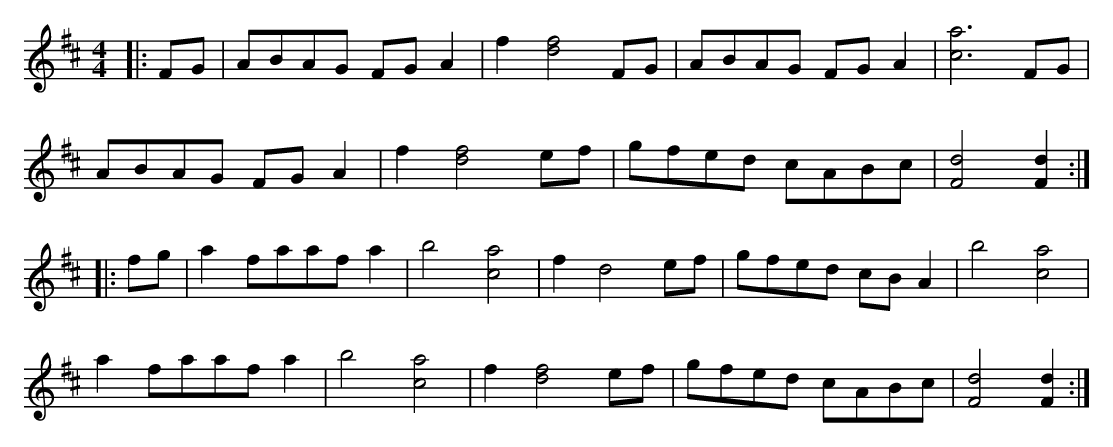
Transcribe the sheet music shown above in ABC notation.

X:1
M:4/4
K:D
|:FG| ABAG FG A2| f2 [d4f4] FG| ABAG FG A2| [c6a6] FG|
 ABAG FG A2| f2 [d4f4] ef| gfed cABc| [F4d4][F2d2]:|
|:fg| a2 faaf a2| b4 [c4a4]| f2 d4 ef| gfed cB A2| b4 [c4a4]|
 a2 faaf a2| b4 [c4a4]| f2 [d4f4] ef| gfed cABc| [F4d4][F2d2]:|
